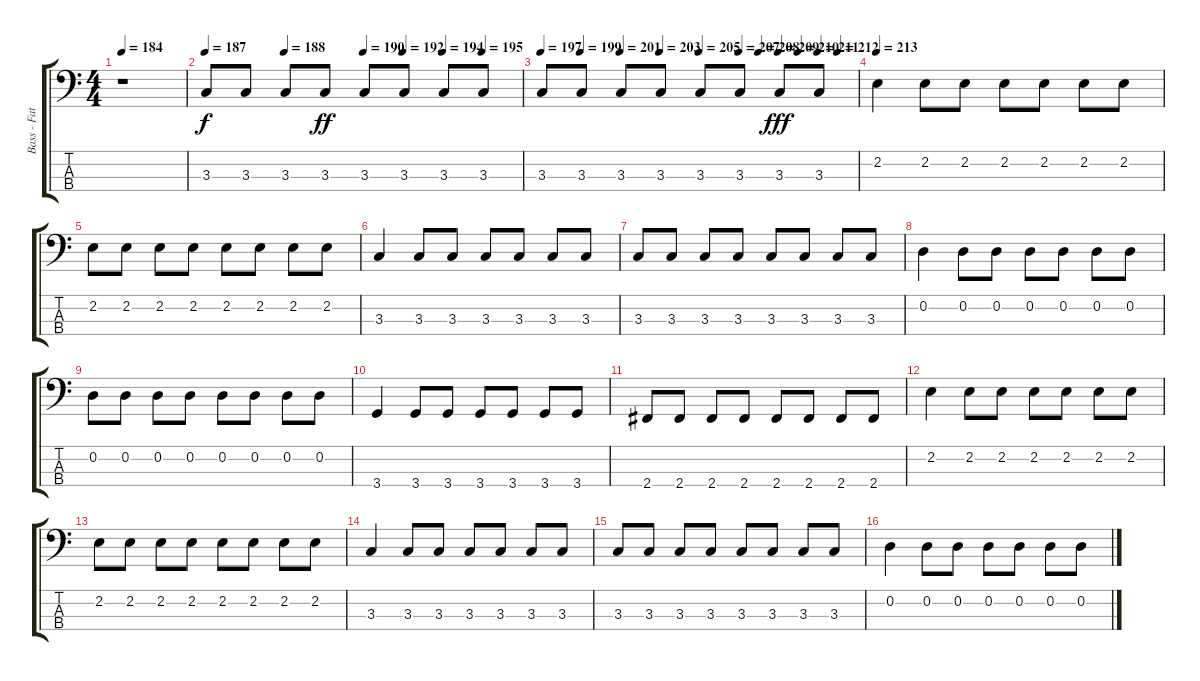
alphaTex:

\track ("Bass - Fat Mike" "Bass - Fat") {instrument electricbasspick}
\staff {score tabs}
\tuning (G2 D2 A1 E1) {hide}
\ts (4 4)
\tempo 184
\clef f4
\ks c
r.1{dy f} |
\tempo 187
\tempo (188 0.25)
\tempo (190 0.5)
\tempo (192 0.625)
\tempo (194 0.75)
\tempo (195 0.875)
3.3.8 3.3.8 3.3.8 3.3.8{dy ff} 3.3.8 3.3.8 3.3.8 3.3.8 |
\tempo 197
\tempo (199 0.125)
\tempo (201 0.25)
\tempo (203 0.375)
\tempo (205 0.5)
\tempo (207 0.625)
\tempo (208 0.6875)
\tempo (209 0.75)
\tempo (210 0.8125)
\tempo (211 0.875)
\tempo (212 0.9375)
3.3.8 3.3.8 3.3.8 3.3.8 3.3.8 3.3.8 3.3.8{dy fff} 3.3.8 |
\tempo 213
2.2.4 2.2.8 2.2.8 2.2.8 2.2.8 2.2.8 2.2.8 |
2.2.8 2.2.8 2.2.8 2.2.8 2.2.8 2.2.8 2.2.8 2.2.8 |
3.3.4 3.3.8 3.3.8 3.3.8 3.3.8 3.3.8 3.3.8 |
3.3.8 3.3.8 3.3.8 3.3.8 3.3.8 3.3.8 3.3.8 3.3.8 |
0.2.4 0.2.8 0.2.8 0.2.8 0.2.8 0.2.8 0.2.8 |
0.2.8 0.2.8 0.2.8 0.2.8 0.2.8 0.2.8 0.2.8 0.2.8 |
3.4.4 3.4.8 3.4.8 3.4.8 3.4.8 3.4.8 3.4.8 |
2.4.8 2.4.8 2.4.8 2.4.8 2.4.8 2.4.8 2.4.8 2.4.8 |
2.2.4 2.2.8 2.2.8 2.2.8 2.2.8 2.2.8 2.2.8 |
2.2.8 2.2.8 2.2.8 2.2.8 2.2.8 2.2.8 2.2.8 2.2.8 |
3.3.4 3.3.8 3.3.8 3.3.8 3.3.8 3.3.8 3.3.8 |
3.3.8 3.3.8 3.3.8 3.3.8 3.3.8 3.3.8 3.3.8 3.3.8 |
0.2.4 0.2.8 0.2.8 0.2.8 0.2.8 0.2.8 0.2.8
